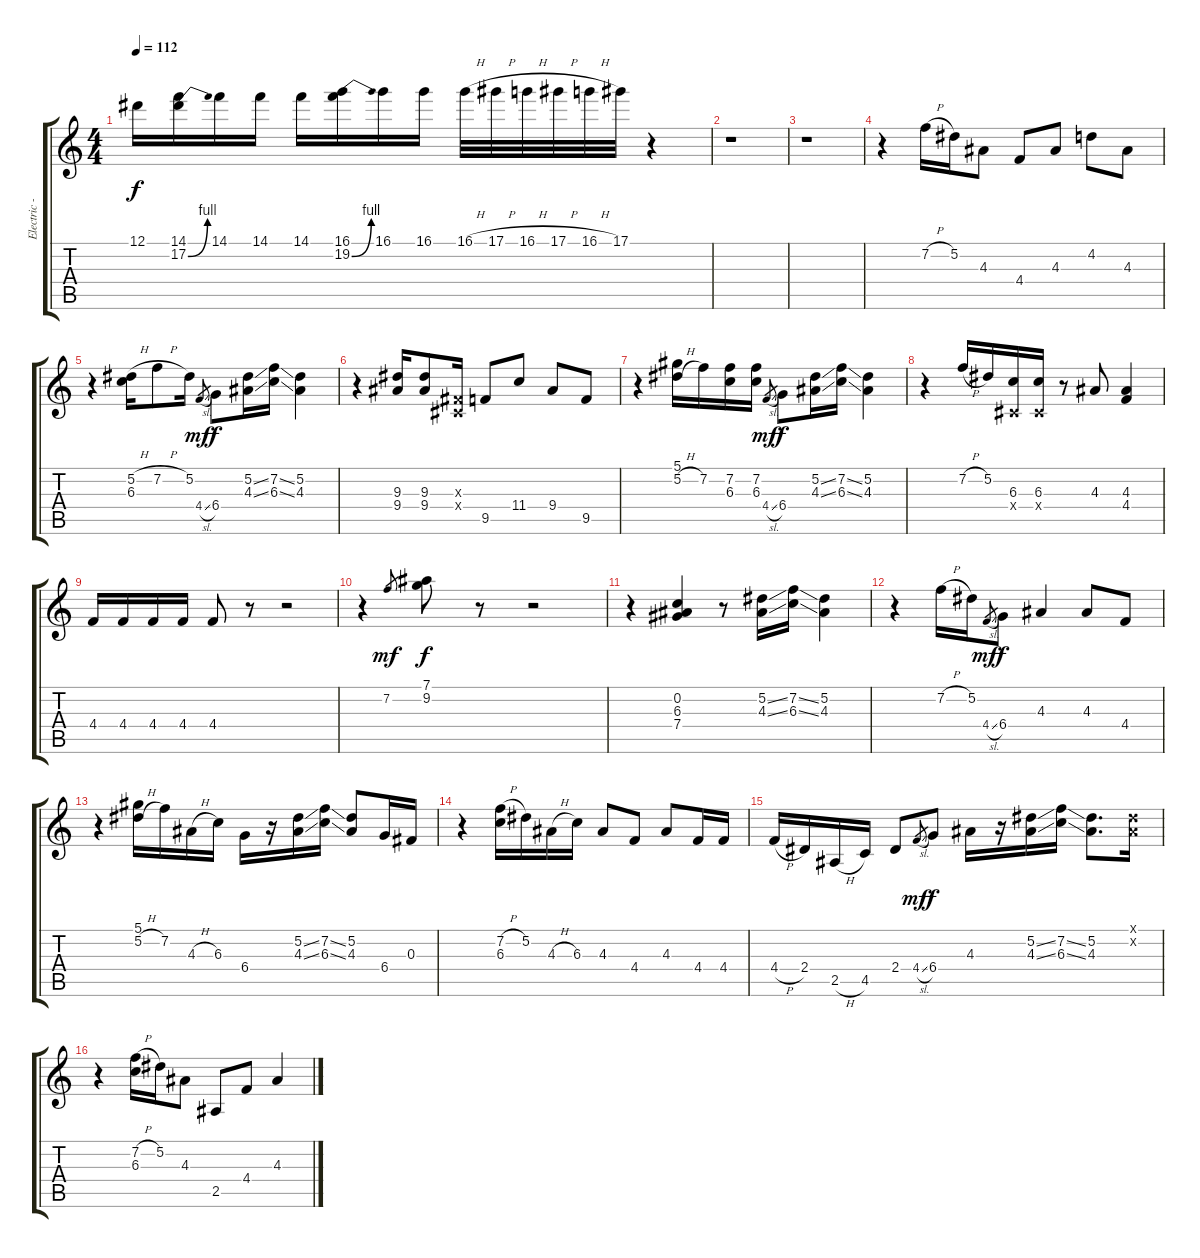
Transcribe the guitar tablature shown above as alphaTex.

\track ("Electric - Jimi Hendrix" "Electric -") {instrument overdrivenguitar}
\staff {score tabs}
\tuning (Eb4 Bb3 Gb3 Db3 Ab2 Eb2) {hide}
\ts (4 4)
\tempo 112
\clef g2
\ks c
12.1.16{dy f} (14.1 17.2{be (bend 0 0 60 4)}).16 14.1.16 14.1.16 14.1.16 (16.1 19.2{be (bend 0 0 60 4)}).16 16.1.16 16.1.16 16.1{h}.32 17.1{h}.32 16.1{h}.32 17.1{h}.32 16.1{h}.32 17.1.32 r.4 |
r.1 |
r.1 |
r.4 7.2{h}.16 5.2.16 4.3.8 4.4.8 4.3.8 4.2.8 4.3.8 |
r.4 (5.2{h} 6.3).16 7.2{h}.8 5.2.16 4.4{sl}.8{gr dy mf} 6.4.8{dy f} (5.2{ss} 4.3{ss}).16 (7.2{ss} 6.3{ss}).16 (5.2 4.3).4 |
r.4 (9.3 9.4).16 (9.3 9.4).8 (0.3{x} 0.4{x}).16 9.5.8 11.4.8 9.4.8 9.5.8 |
r.4 (5.1 5.2{h}).16 7.2.16 (7.2 6.3).16 (7.2 6.3).16 4.4{sl}.8{gr dy mf} 6.4.8{dy f} (5.2{ss} 4.3{ss}).16 (7.2{ss} 6.3{ss}).16 (5.2 4.3).4 |
r.4 7.2{h}.16 5.2.16 (6.3 0.4{x}).16 (6.3 0.4{x}).16 r.8 4.3.8 (4.3 4.4).4 |
4.4.16 4.4.16 4.4.16 4.4.16 4.4.8 r.8 r.2 |
r.4 7.2.8{gr dy mf} (7.1 9.2).8{dy f} r.8 r.2 |
r.4 (0.2 6.3 7.4).4 r.8 (5.2{ss} 4.3{ss}).16 (7.2{ss} 6.3{ss}).16 (5.2 4.3).4 |
r.4 7.2{h}.16 5.2.16 4.4{sl}.8{gr dy mf} 6.4.8{dy f} 4.3.4 4.3.8 4.4.8 |
r.4 (5.1 5.2{h}).16 7.2.16 4.3{h}.16 6.3.16 6.4.16 r.16 (5.2{ss} 4.3{ss}).16 (7.2{ss} 6.3{ss}).16 (5.2 4.3).8 6.4.16 0.3.16 |
r.4 (7.2{h} 6.3).16 5.2.16 4.3{h}.16 6.3.16 4.3.8 4.4.8 4.3.8 4.4.16 4.4.16 |
4.4{h}.16 2.4.16 2.5{h}.16 4.5.16 2.4.8 4.4{sl}.8{gr dy mf} 6.4.8{dy f} 4.3.16 r.16 (5.2{ss} 4.3{ss}).16 (7.2{ss} 6.3{ss}).16 (5.2 4.3).8{d} (0.1{x} 0.2{x}).16 |
r.4 (7.2{h} 6.3).16 5.2.16 4.3.8 2.5.8 4.4.8 4.3.4
